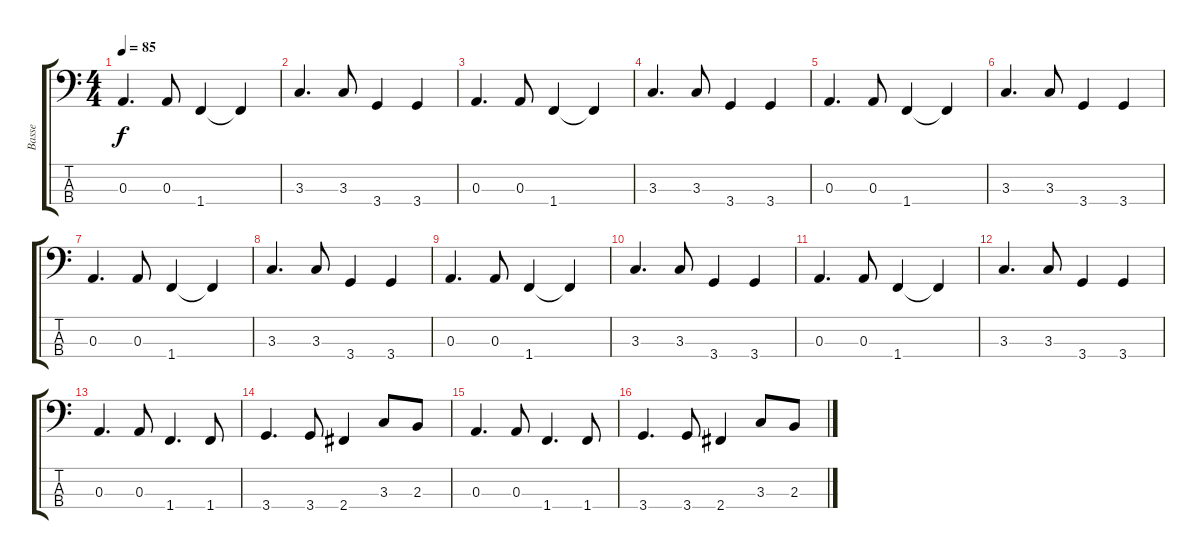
\track ("Basse" "Basse") {instrument electricbasspick}
\staff {score tabs}
\tuning (G2 D2 A1 E1) {hide}
\ts (4 4)
\tempo 85
\clef f4
\ks c
0.3.4{d dy f} 0.3.8 1.4.4 1.4{t}.4 |
3.3.4{d} 3.3.8 3.4.4 3.4.4 |
0.3.4{d} 0.3.8 1.4.4 1.4{t}.4 |
3.3.4{d} 3.3.8 3.4.4 3.4.4 |
0.3.4{d} 0.3.8 1.4.4 1.4{t}.4 |
3.3.4{d} 3.3.8 3.4.4 3.4.4 |
0.3.4{d} 0.3.8 1.4.4 1.4{t}.4 |
3.3.4{d} 3.3.8 3.4.4 3.4.4 |
0.3.4{d} 0.3.8 1.4.4 1.4{t}.4 |
3.3.4{d} 3.3.8 3.4.4 3.4.4 |
0.3.4{d} 0.3.8 1.4.4 1.4{t}.4 |
3.3.4{d} 3.3.8 3.4.4 3.4.4 |
0.3.4{d} 0.3.8 1.4.4{d} 1.4.8 |
3.4.4{d} 3.4.8 2.4.4 3.3.8 2.3.8 |
0.3.4{d} 0.3.8 1.4.4{d} 1.4.8 |
3.4.4{d} 3.4.8 2.4.4 3.3.8 2.3.8
